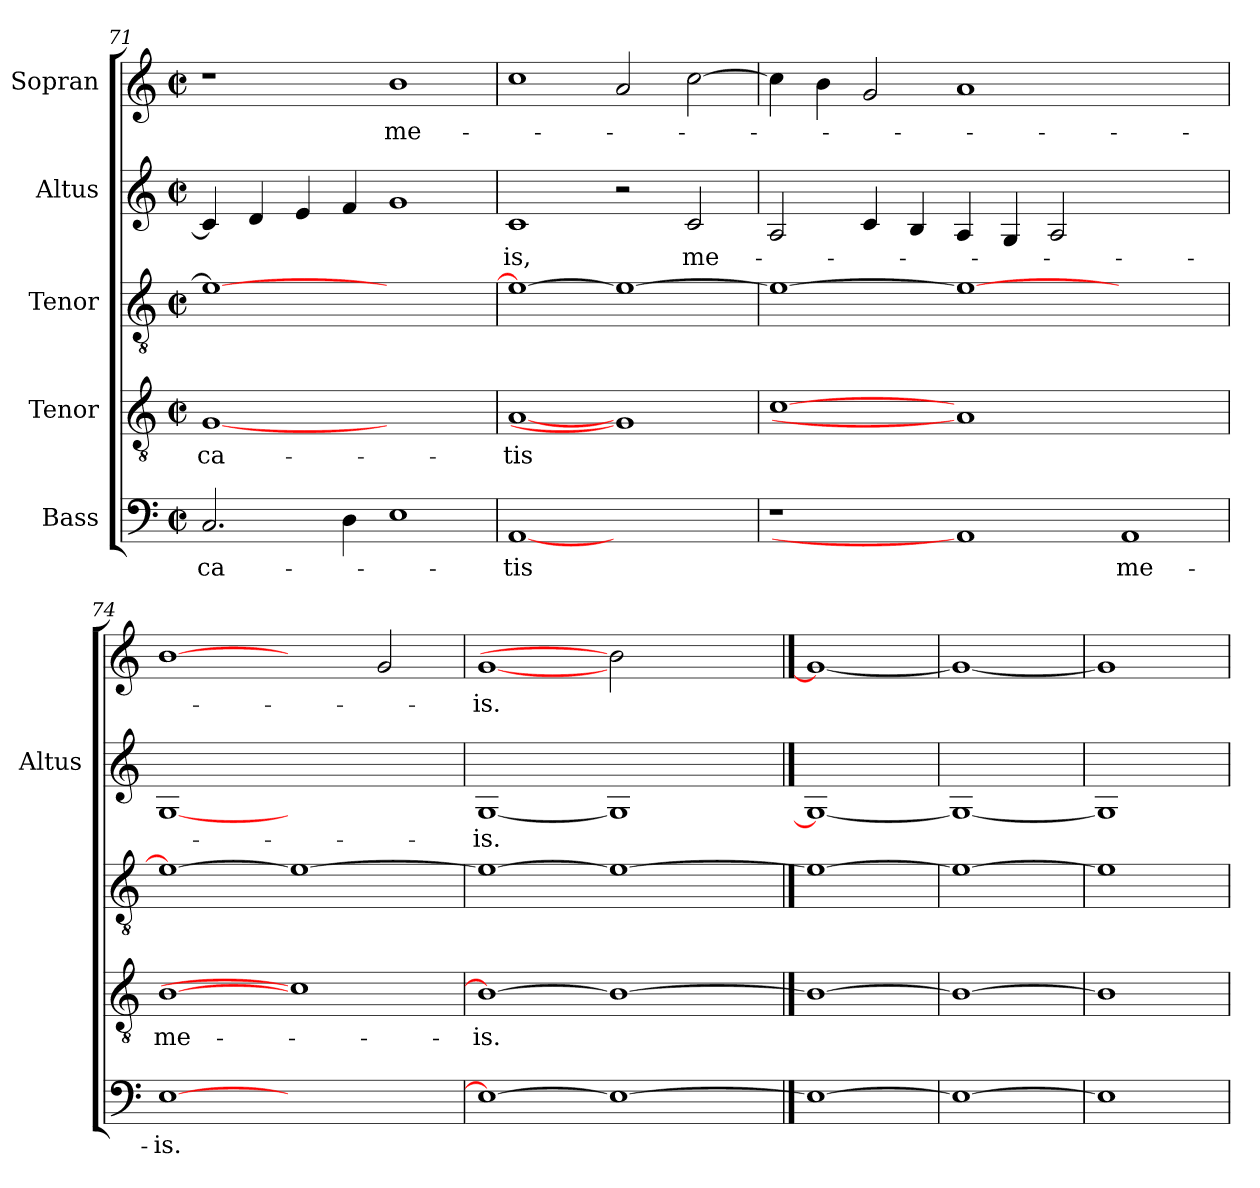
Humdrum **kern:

**kern	**text	**kern	**text	**kern	**kern	**text	**kern	**text
*part5	*part5	*part4	*part4	*part3	*part2	*part2	*part1	*part1
*staff5	*staff5	*staff4	*staff4	*staff3	*staff2	*staff2	*staff1	*staff1
*I"Bass	*	*I"Tenor	*	*I"Tenor	*I"Altus	*	*I"Sopran	*
*	*	*	*	*	*I'Altus	*	*	*
*clefF4	*	*clefGv2	*	*clefGv2	*clefG2	*	*clefG2	*
*	*	*ITrd7c12	*	*ITrd7c12	*	*	*	*
*k[]	*	*k[]	*	*k[]	*k[]	*	*k[]	*
*C:	*	*C:	*	*C:	*C:	*	*C:	*
*M2/2	*	*M2/2	*	*M2/2	*M2/2	*	*M2/2	*
*met(c|)	*	*met(c|)	*	*met(c|)	*met(c|)	*	*met(c|)	*
=71	=71	=71	=71	=71	=71	=71	=71	=71
!	!LO:LY:b:color=#000000	!	!	!	!	!	!	!
!	!	!	!LO:LY:b:color=#000000	!	!	!	!	!
2.Ci/	-ca-	[1GGi	-ca-	1Ei_>	4ci/]	.	1r	.
.	.	.	.	.	4di/	.	.	.
.	.	.	.	.	4ei/	.	.	.
4Di\	.	.	.	.	4fi/	.	.	.
!	!	!	!	!	!	!	!	!LO:LY:b:color=#000000
1Ei	.	1ryy	.	1ryy	1gi	.	1bi	me-
=72	=72	=72	=72	=72	=72	=72	=72	=72
!	!LO:LY:b:color=#000000	!	!	!	!	!	!	!
!	!	!	!LO:LY:b:color=#000000	!	!	!	!	!
!	!	!	!	!	!	!LO:LY:b:color=#000000	!	!
[1AAi	-tis	[1AAi	-tis	1Ei_>	1ci	-is,	1cci	.
1ryy	.	1GGi]	.	1Ei_	2r	.	2ai/	.
!	!	!	!	!	!	!LO:LY:b:color=#000000	!	!
.	.	.	.	.	2ci/	me-	[>2cci\	.
=73	=73	=73	=73	=73	=73	=73	=73	=73
1r	.	[1Ci	.	1Ei_>	2Ai/	.	4cci\]	.
.	.	.	.	.	.	.	4bi\	.
.	.	.	.	.	4ci/	.	2gi/	.
.	.	.	.	.	4Bi/	.	.	.
1AAi]	.	1AAi]	.	1Ei_	4Ai/	.	1ai	.
.	.	.	.	.	4Gi/	.	.	.
.	.	.	.	.	2Ai/	.	.	.
!	!LO:LY:b:color=#000000	!	!	!	!	!	!	!
1AAi	me-	1ryy	.	1ryy	1ryy	.	1ryy	.
=74	=74	=74	=74	=74	=74	=74	=74	=74
!	!LO:LY:b:color=#000000	!	!	!	!	!	!	!
!	!	!	!LO:LY:b:color=#000000	!	!	!	!	!
[<1Ei	-is.	[>1BBi	me-	1Ei_>	[1Gi	.	[1bi	.
1ryy	.	1Ci]	.	1Ei_	1ryy	.	2ryy	.
.	.	.	.	.	.	.	2gi/	.
=75	=75	=75	=75	=75	=75	=75	=75	=75
!	!	!	!LO:LY:b:color=#000000	!	!	!	!	!
!	!	!	!	!	!	!LO:LY:b:color=#000000	!	!
!	!	!	!	!	!	!	!	!LO:LY:b:color=#000000
1Ei_<	.	1BBi_>	-is.	1Ei_>	[1Gi	-is.	[1gi	-is.
1Ei_	.	1BBi_	.	1Ei_	1Gi]	.	2bi]	.
.	.	.	.	.	.	.	2ryy	.
==76	==76	==76	==76	==76	==76	==76	==76	==76
1Ei_	.	1BBi_	.	1Ei_	1Gi_	.	1gi_	.
=77	=77	=77	=77	=77	=77	=77	=77	=77
1Ei_	.	1BBi_	.	1Ei_	1Gi_	.	1gi_	.
=78	=78	=78	=78	=78	=78	=78	=78	=78
1Ei]	.	1BBi]	.	1Ei]	1Gi]	.	1gi]	.
=	=	=	=	=	=	=	=	=
*-	*-	*-	*-	*-	*-	*-	*-	*-
